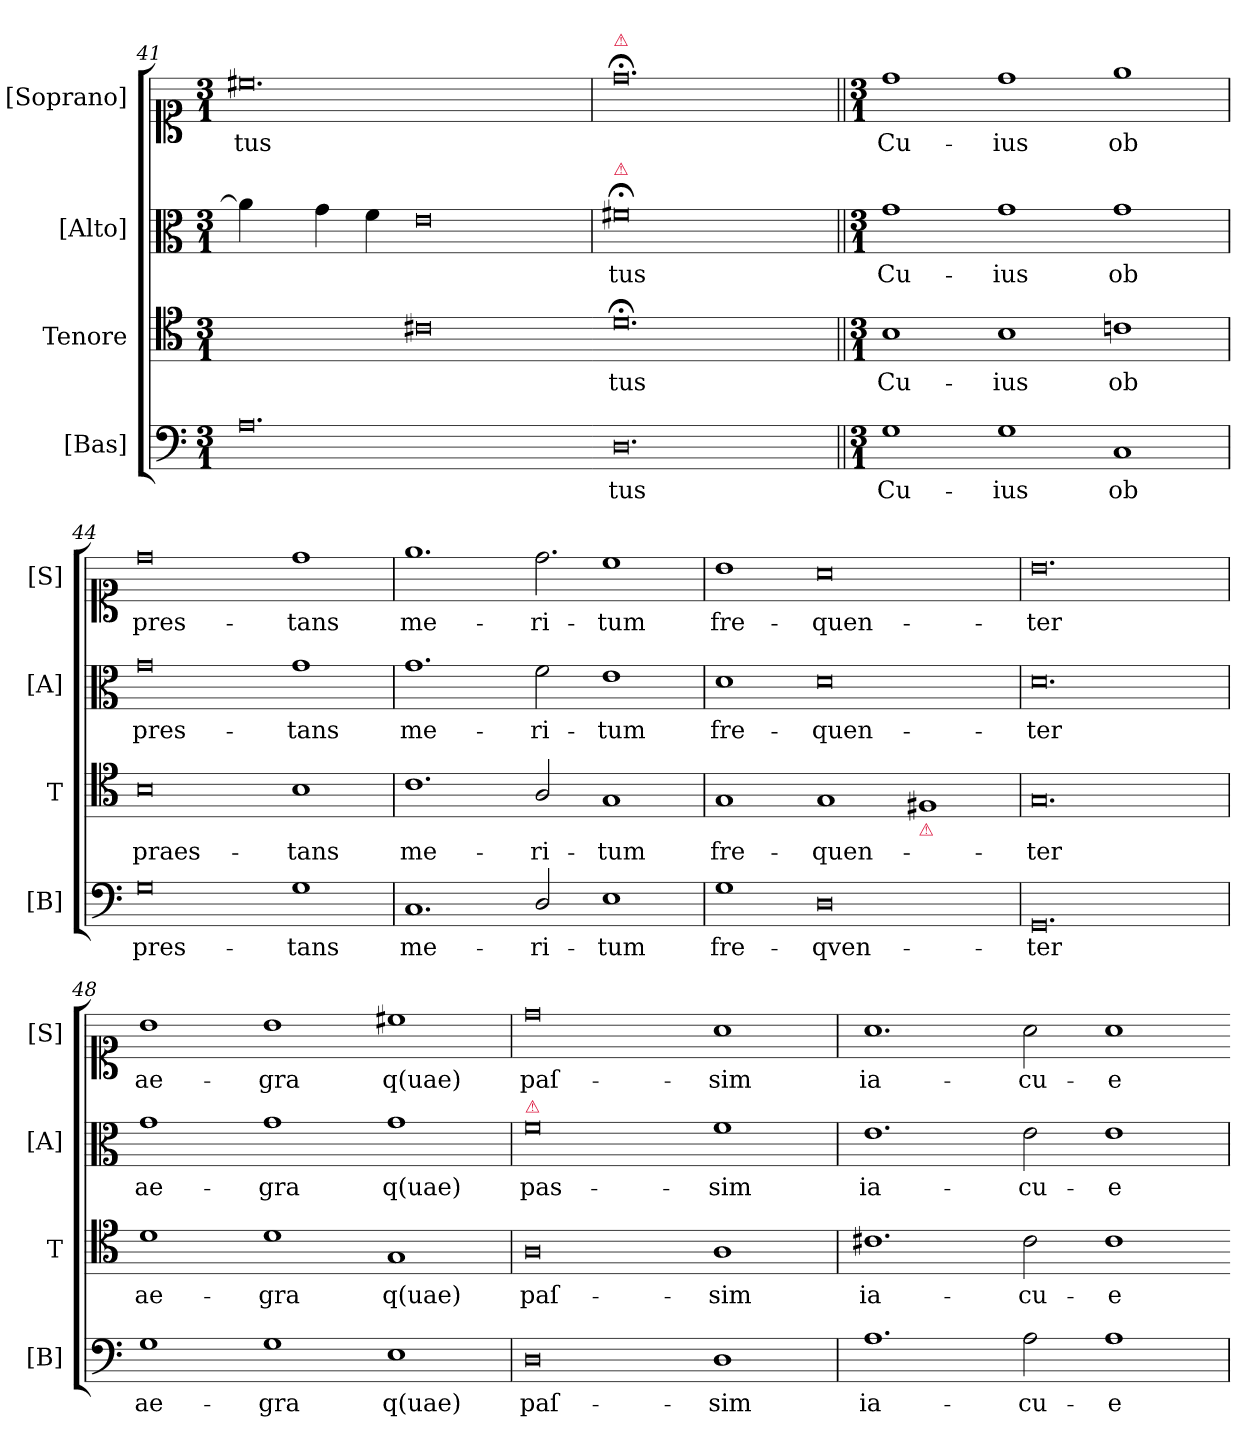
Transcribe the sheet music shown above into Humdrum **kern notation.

**kern	**text	**kern	**text	**kern	**text	**kern	**text
*part4	*part4	*part3	*part3	*part2	*part2	*part1	*part1
*staff4	*staff4	*staff3	*staff3	*staff2	*staff2	*staff1	*staff1
*I"[Bas]	*	*I"Tenore	*	*I"[Alto]	*	*I"[Soprano]	*
*I'[B]	*	*I'T	*	*I'[A]	*	*I'[S]	*
*clefF4	*	*clefC4	*	*clefC3	*	*clefC1	*
*k[]	*	*k[]	*	*k[]	*	*k[]	*
*G:mix	*	*G:mix	*	*G:mix	*	*G:mix	*
*M3/1	*	*M3/1	*	*M3/1	*	*M3/1	*
=41	=41	=41	=41	=41	=41	=41	=41
!	!	!	!	!LO:N:vis=4	!	!	!
0.A	.	1ryy	.	2a!\]	.	0.cc#X	-tus
.	.	.	.	4g\	.	.	.
.	.	.	.	4f\	.	.	.
.	.	0c#X	.	0e	.	.	.
=42-	=42	=42-	=42	=42	=42	=42	=42
!	!	!	!	!	!	!LO:TX:a:color=crimson:t=⚠	!
!	!	!	!	!LO:TX:a:color=crimson:t=⚠	!	!	!
!	!	!	!	!LO:N:vis=0	!	!	!
0.D	-tus	0.d;<	-tus	0.f#X;	-tus	0.dd;	.
=43||	=43||	=43||	=43||	=43||	=43||	=43||	=43||
*M3/1	*	*M3/1	*	*M3/1	*	*M3/1	*
1G	Cu-	1B	Cu-	1g	Cu-	1dd	Cu-
1G	-ius	1B	-ius	1g	-ius	1dd	-ius
1C	ob	1cn	ob	1g	ob	1ee	ob
=44	=44	=44	=44	=44	=44	=44	=44
0G	pres-	0B	praes-	0g	pres-	0dd	pres-
1G	-tans	1B	-tans	1g	-tans	1dd	-tans
=45	=45	=45	=45	=45	=45	=45	=45
1.C	me-	1.c	me-	1.g	me-	1.ee	me-
!	!	!	!	!	!	!LO:N:vis=2.	!
2D/	-ri-	2A/	-ri-	2f\	-ri-	2dd\	-ri-
1E	-tum	1G	-tum	1e	-tum	1cc	-tum
=46	=46	=46	=46	=46	=46	=46	=46
1G	fre-	1G	fre-	1d	fre-	1b	fre-
0D	-qven-	1G	-quen-	0d	-quen-	0a	-quen-
!	!	!LO:TX:b:color=crimson:t=⚠	!	!	!	!	!
.	.	1F#X	.	.	.	.	.
=47	=47	=47	=47	=47	=47	=47	=47
0.GG	-ter	0.G	-ter	0.d	-ter	0.b	-ter
=48	=48	=48	=48	=48	=48	=48	=48
1G	ae-	1d	ae-	1g	ae-	1b	ae-
1G	-gra	1d	-gra	1g	-gra	1b	-gra
1E	q(uae)	1G	q(uae)	1g	q(uae)	1cc#X	q(uae)
=49	=49	=49	=49	=49	=49	=49	=49
!	!	!	!	!LO:TX:a:color=crimson:t=⚠	!	!	!
0D	paſ-	0A	paſ-	0f	pas-	0dd	paſ-
1D	-sim	1A	-sim	1f	-sim	1a	-sim
=50	=50	=50	=50	=50	=50	=50	=50
1.A	ia-	1.c#X	ia-	1.e	ia-	1.a	ia-
2A\	-cu-	2c#\	-cu-	2e\	-cu-	2a\	-cu-
1A	-e-	1c#	-e-	1e	-e-	1a	-e-
=	=-	=-	=-	=	=-	=-	=-
*-	*-	*-	*-	*-	*-	*-	*-
